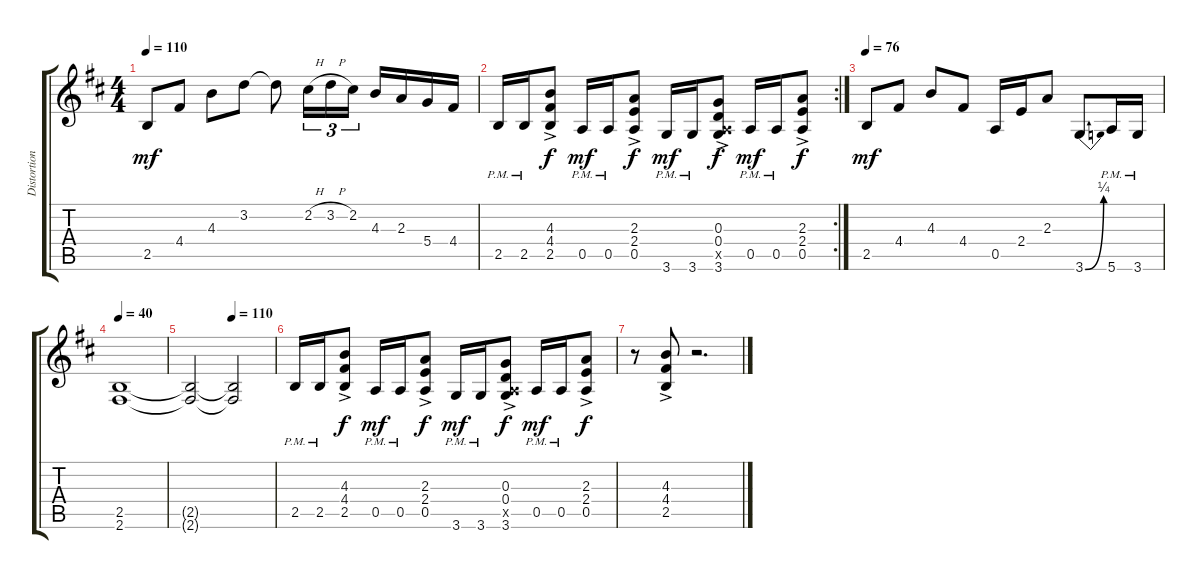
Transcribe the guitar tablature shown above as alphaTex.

\track ("Distortion Gtr" "Distortion") {instrument distortionguitar}
\staff {score tabs}
\tuning (E4 B3 G3 D3 A2 E2) {hide}
\ts (4 4)
\tempo 110
\clef g2
\ks d
2.5.8{dy mf} 4.4.8 4.3.8 3.2.8 3.2{t}.8 2.2{h}.16{tu (3 2)} 3.2{h}.16{tu (3 2)} 2.2.16{tu (3 2)} 4.3.16 2.3.16 5.4.16 4.4.16 |
\rc 2
2.5{pm}.16 2.5{pm}.16 (4.3{ac} 4.4{ac} 2.5{ac}).8{dy f} 0.5{pm}.16{dy mf} 0.5{pm}.16 (2.3{ac} 2.4{ac} 0.5{ac}).8{dy f} 3.6{pm}.16{dy mf} 3.6{pm}.16 (0.3{ac} 0.4{ac} 0.5{ac x} 3.6{ac}).8{dy f} 0.5{pm}.16{dy mf} 0.5{pm}.16 (2.3{ac} 2.4{ac} 0.5{ac}).8{dy f} |
\tempo 76
2.5.8{dy mf} 4.4.8 4.3.8 4.4.8 0.5.16 2.4.16 2.3.8 3.6{be (bend 0 0 60 1)}.8 5.6{pm}.16 3.6{pm}.16 |
\tempo 40
(2.5 2.6).1 |
\tempo (110 0.5)
(2.5{t} 2.6{t}).2 (2.5{t} 2.6{t}).2 |
2.5{pm}.16 2.5{pm}.16 (4.3{ac} 4.4{ac} 2.5{ac}).8{dy f} 0.5{pm}.16{dy mf} 0.5{pm}.16 (2.3{ac} 2.4{ac} 0.5{ac}).8{dy f} 3.6{pm}.16{dy mf} 3.6{pm}.16 (0.3{ac} 0.4{ac} 0.5{ac x} 3.6{ac}).8{dy f} 0.5{pm}.16{dy mf} 0.5{pm}.16 (2.3{ac} 2.4{ac} 0.5{ac}).8{dy f} |
r.8 (4.3{ac} 4.4{ac} 2.5{ac}).8 r.2{d}
